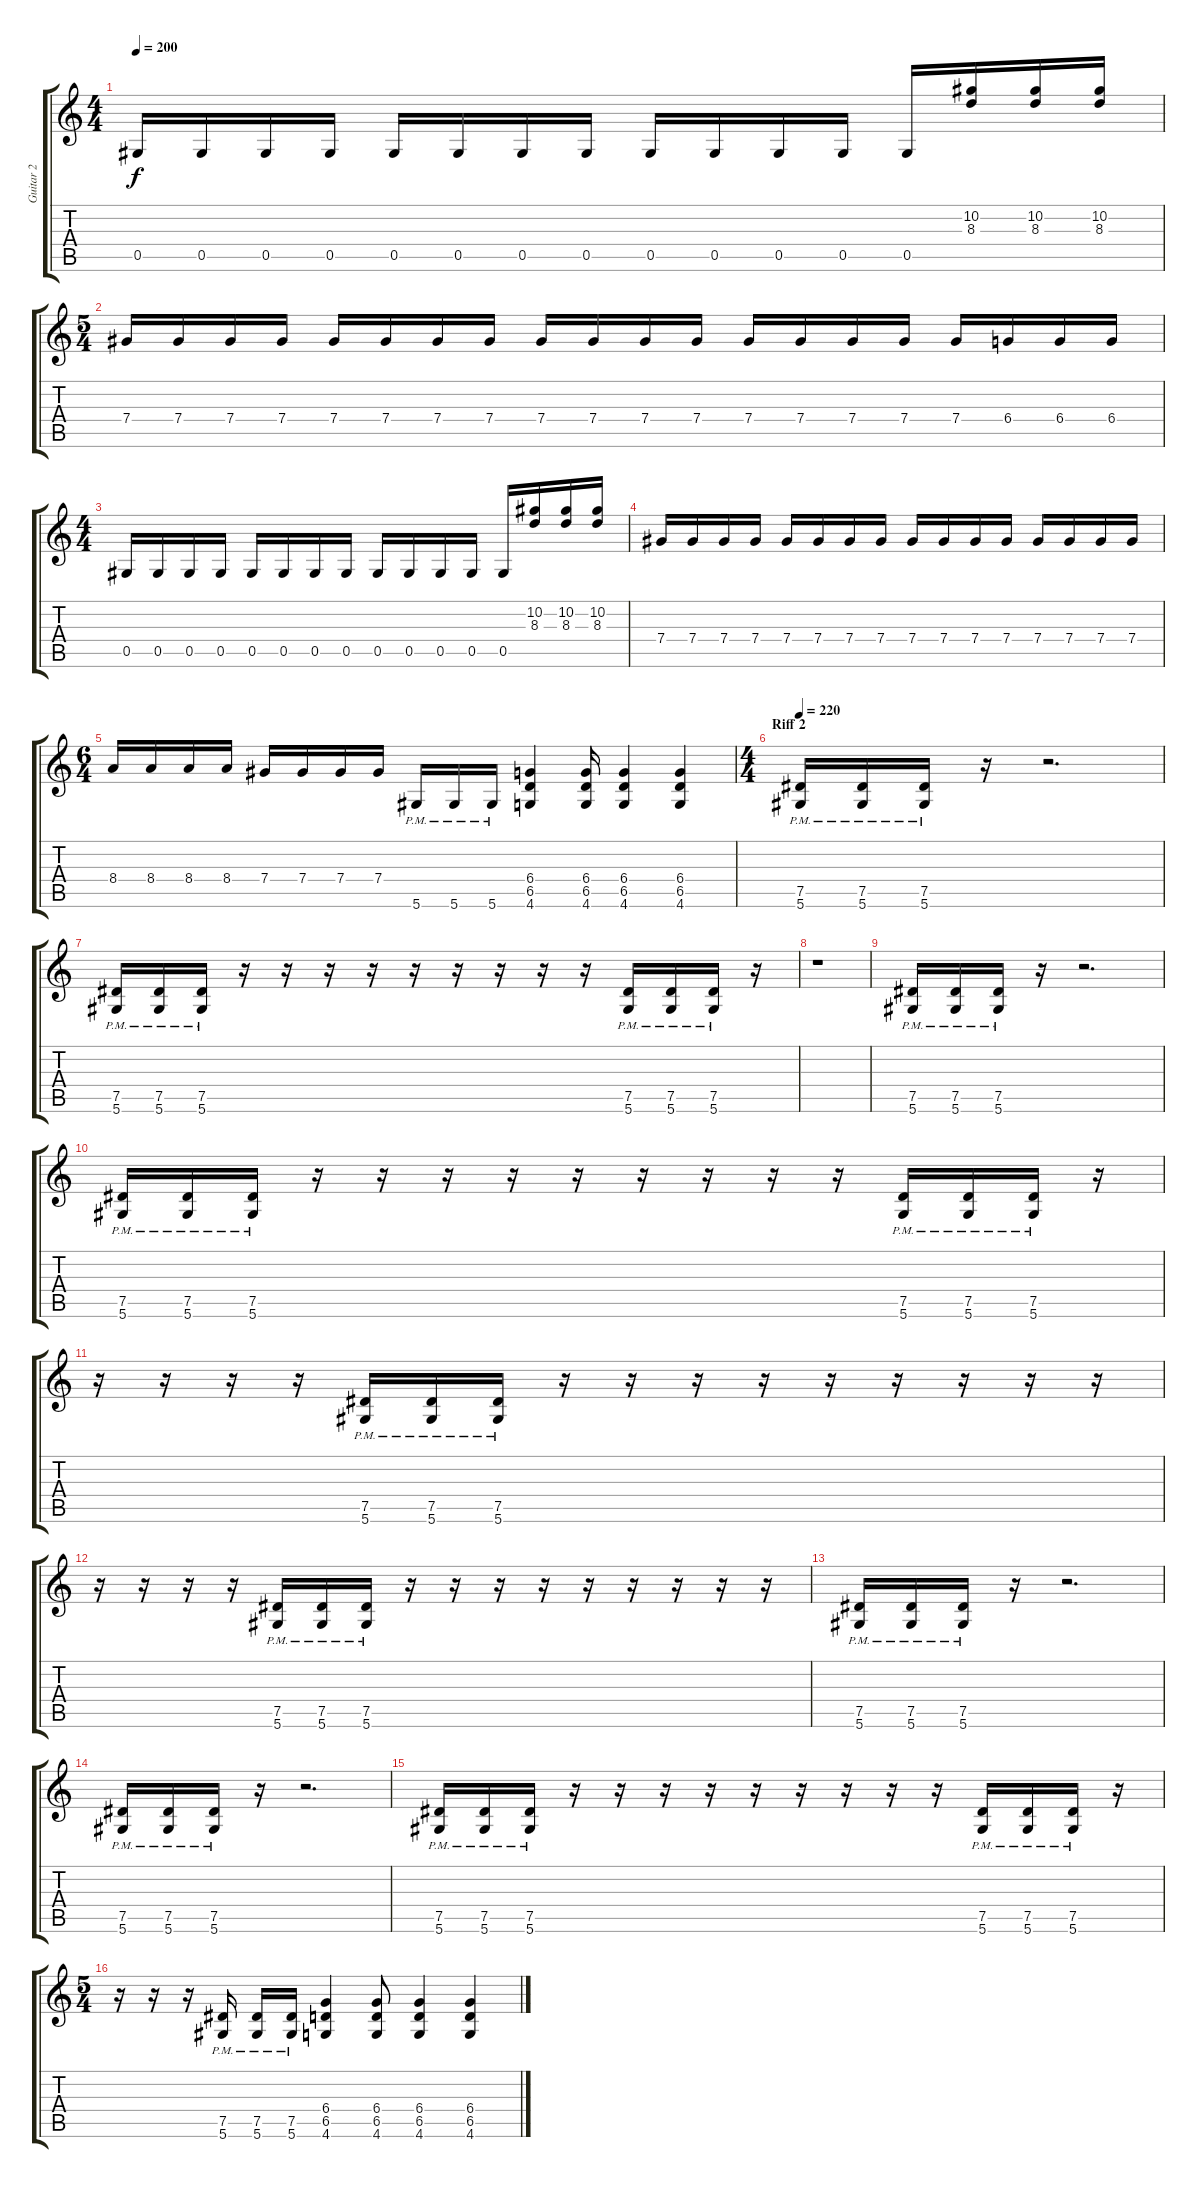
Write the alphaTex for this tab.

\track ("Guitar 2" "Guitar 2") {instrument overdrivenguitar}
\staff {score tabs}
\tuning (Eb4 Bb3 Gb3 Db3 Ab2 Eb2) {hide}
\ts (4 4)
\tempo 200
\clef g2
\ks c
0.5.16{dy f} 0.5.16 0.5.16 0.5.16 0.5.16 0.5.16 0.5.16 0.5.16 0.5.16 0.5.16 0.5.16 0.5.16 0.5.16 (10.2 8.3).16 (10.2 8.3).16 (10.2 8.3).16 |
\ts (5 4)
7.4.16 7.4.16 7.4.16 7.4.16 7.4.16 7.4.16 7.4.16 7.4.16 7.4.16 7.4.16 7.4.16 7.4.16 7.4.16 7.4.16 7.4.16 7.4.16 7.4.16 6.4.16 6.4.16 6.4.16 |
\ts (4 4)
0.5.16 0.5.16 0.5.16 0.5.16 0.5.16 0.5.16 0.5.16 0.5.16 0.5.16 0.5.16 0.5.16 0.5.16 0.5.16 (10.2 8.3).16 (10.2 8.3).16 (10.2 8.3).16 |
7.4.16 7.4.16 7.4.16 7.4.16 7.4.16 7.4.16 7.4.16 7.4.16 7.4.16 7.4.16 7.4.16 7.4.16 7.4.16 7.4.16 7.4.16 7.4.16 |
\ts (6 4)
8.4.16 8.4.16 8.4.16 8.4.16 7.4.16 7.4.16 7.4.16 7.4.16 5.6{pm}.16 5.6{pm}.16 5.6{pm}.16 (6.4 6.5 4.6).4 (6.4 6.5 4.6).16 (6.4 6.5 4.6).4 (6.4 6.5 4.6).4 |
\ts (4 4)
\section ("" "Riff 2")
\tempo 220
(7.5 5.6{pm}).16 (7.5 5.6{pm}).16 (7.5 5.6{pm}).16 r.16 r.2{d} |
(7.5{pm} 5.6).16 (7.5{pm} 5.6{pm}).16 (7.5{pm} 5.6{pm}).16 r.16 r.16 r.16 r.16 r.16 r.16 r.16 r.16 r.16 (7.5{pm} 5.6{pm}).16 (7.5{pm} 5.6{pm}).16 (7.5{pm} 5.6{pm}).16 r.16 |
r.1 |
(7.5 5.6{pm}).16 (7.5 5.6{pm}).16 (7.5 5.6{pm}).16 r.16 r.2{d} |
(7.5{pm} 5.6).16 (7.5{pm} 5.6{pm}).16 (7.5{pm} 5.6{pm}).16 r.16 r.16 r.16 r.16 r.16 r.16 r.16 r.16 r.16 (7.5{pm} 5.6{pm}).16 (7.5{pm} 5.6{pm}).16 (7.5{pm} 5.6{pm}).16 r.16 |
r.16 r.16 r.16 r.16 (7.5{pm} 5.6{pm}).16 (7.5{pm} 5.6{pm}).16 (7.5{pm} 5.6{pm}).16 r.16 r.16 r.16 r.16 r.16 r.16 r.16 r.16 r.16 |
r.16 r.16 r.16 r.16 (7.5{pm} 5.6{pm}).16 (7.5{pm} 5.6{pm}).16 (7.5{pm} 5.6{pm}).16 r.16 r.16 r.16 r.16 r.16 r.16 r.16 r.16 r.16 |
(7.5 5.6{pm}).16 (7.5 5.6{pm}).16 (7.5 5.6{pm}).16 r.16 r.2{d} |
(7.5 5.6{pm}).16 (7.5 5.6{pm}).16 (7.5 5.6{pm}).16 r.16 r.2{d} |
(7.5{pm} 5.6).16 (7.5{pm} 5.6{pm}).16 (7.5{pm} 5.6{pm}).16 r.16 r.16 r.16 r.16 r.16 r.16 r.16 r.16 r.16 (7.5{pm} 5.6{pm}).16 (7.5{pm} 5.6{pm}).16 (7.5{pm} 5.6{pm}).16 r.16 |
\ts (5 4)
r.16 r.16 r.16 (7.5 5.6{pm}).16 (7.5{pm} 5.6{pm}).16 (7.5{pm} 5.6{pm}).16 (6.4 6.5 4.6).4 (6.4 6.5 4.6).8 (6.4 6.5 4.6).4 (6.4 6.5 4.6).4
